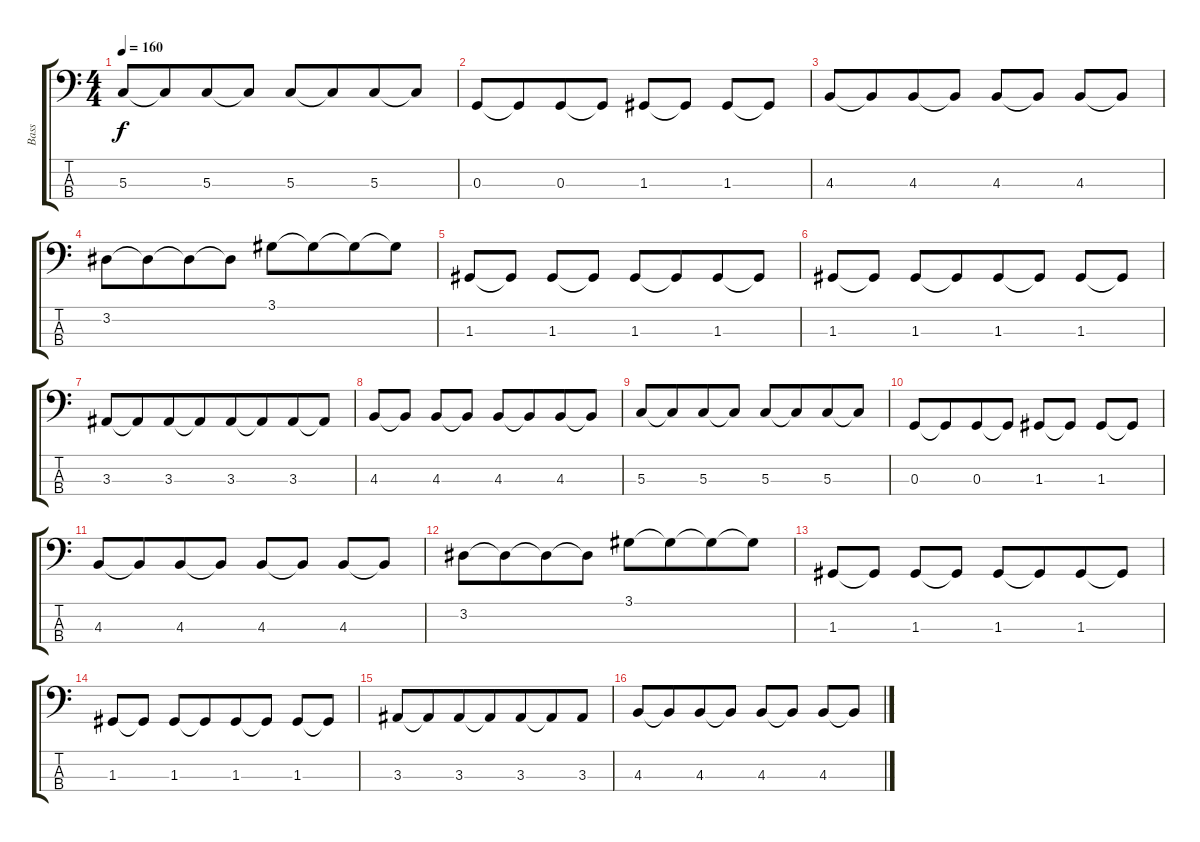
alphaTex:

\track ("Bass" "Bass") {instrument acousticguitarsteel}
\staff {score tabs}
\tuning (F2 C2 G1 C1) {hide}
\ts (4 4)
\tempo 160
\clef f4
\ks c
5.3.8{dy f} 5.3{t}.8{beam merge} 5.3.8 5.3{t}.8 5.3.8 5.3{t}.8{beam merge} 5.3.8{beam merge} 5.3{t}.8 |
0.3.8{beam merge} 0.3{t}.8{beam merge} 0.3.8 0.3{t}.8 1.3.8{beam merge} 1.3{t}.8 1.3.8 1.3{t}.8 |
4.3.8 4.3{t}.8{beam merge} 4.3.8{beam merge} 4.3{t}.8 4.3.8{beam merge} 4.3{t}.8 4.3.8{beam merge} 4.3{t}.8 |
3.2.8{beam merge} 3.2{t}.8{beam merge} 3.2{t}.8{beam merge} 3.2{t}.8 3.1.8 3.1{t}.8{beam merge} 3.1{t}.8{beam merge} 3.1{t}.8 |
1.3.8 1.3{t}.8 1.3.8 1.3{t}.8 1.3.8{beam merge} 1.3{t}.8{beam merge} 1.3.8 1.3{t}.8 |
1.3.8{beam merge} 1.3{t}.8 1.3.8 1.3{t}.8{beam merge} 1.3.8 1.3{t}.8 1.3.8 1.3{t}.8 |
3.3.8 3.3{t}.8{beam merge} 3.3.8 3.3{t}.8{beam merge} 3.3.8 3.3{t}.8{beam merge} 3.3.8 3.3{t}.8 |
4.3.8 4.3{t}.8 4.3.8{beam merge} 4.3{t}.8 4.3.8 4.3{t}.8{beam merge} 4.3.8 4.3{t}.8 |
5.3.8 5.3{t}.8{beam merge} 5.3.8 5.3{t}.8 5.3.8 5.3{t}.8{beam merge} 5.3.8{beam merge} 5.3{t}.8 |
0.3.8{beam merge} 0.3{t}.8{beam merge} 0.3.8 0.3{t}.8 1.3.8{beam merge} 1.3{t}.8 1.3.8 1.3{t}.8 |
4.3.8 4.3{t}.8{beam merge} 4.3.8{beam merge} 4.3{t}.8 4.3.8{beam merge} 4.3{t}.8 4.3.8{beam merge} 4.3{t}.8 |
3.2.8{beam merge} 3.2{t}.8{beam merge} 3.2{t}.8{beam merge} 3.2{t}.8 3.1.8 3.1{t}.8{beam merge} 3.1{t}.8{beam merge} 3.1{t}.8 |
1.3.8 1.3{t}.8 1.3.8 1.3{t}.8 1.3.8{beam merge} 1.3{t}.8{beam merge} 1.3.8 1.3{t}.8 |
1.3.8{beam merge} 1.3{t}.8 1.3.8 1.3{t}.8{beam merge} 1.3.8 1.3{t}.8 1.3.8 1.3{t}.8 |
3.3.8 3.3{t}.8{beam merge} 3.3.8 3.3{t}.8{beam merge} 3.3.8 3.3{t}.8{beam merge} 3.3.8 |
4.3.8 4.3{t}.8{beam merge} 4.3.8{beam merge} 4.3{t}.8 4.3.8{beam merge} 4.3{t}.8 4.3.8{beam merge} 4.3{t}.8
